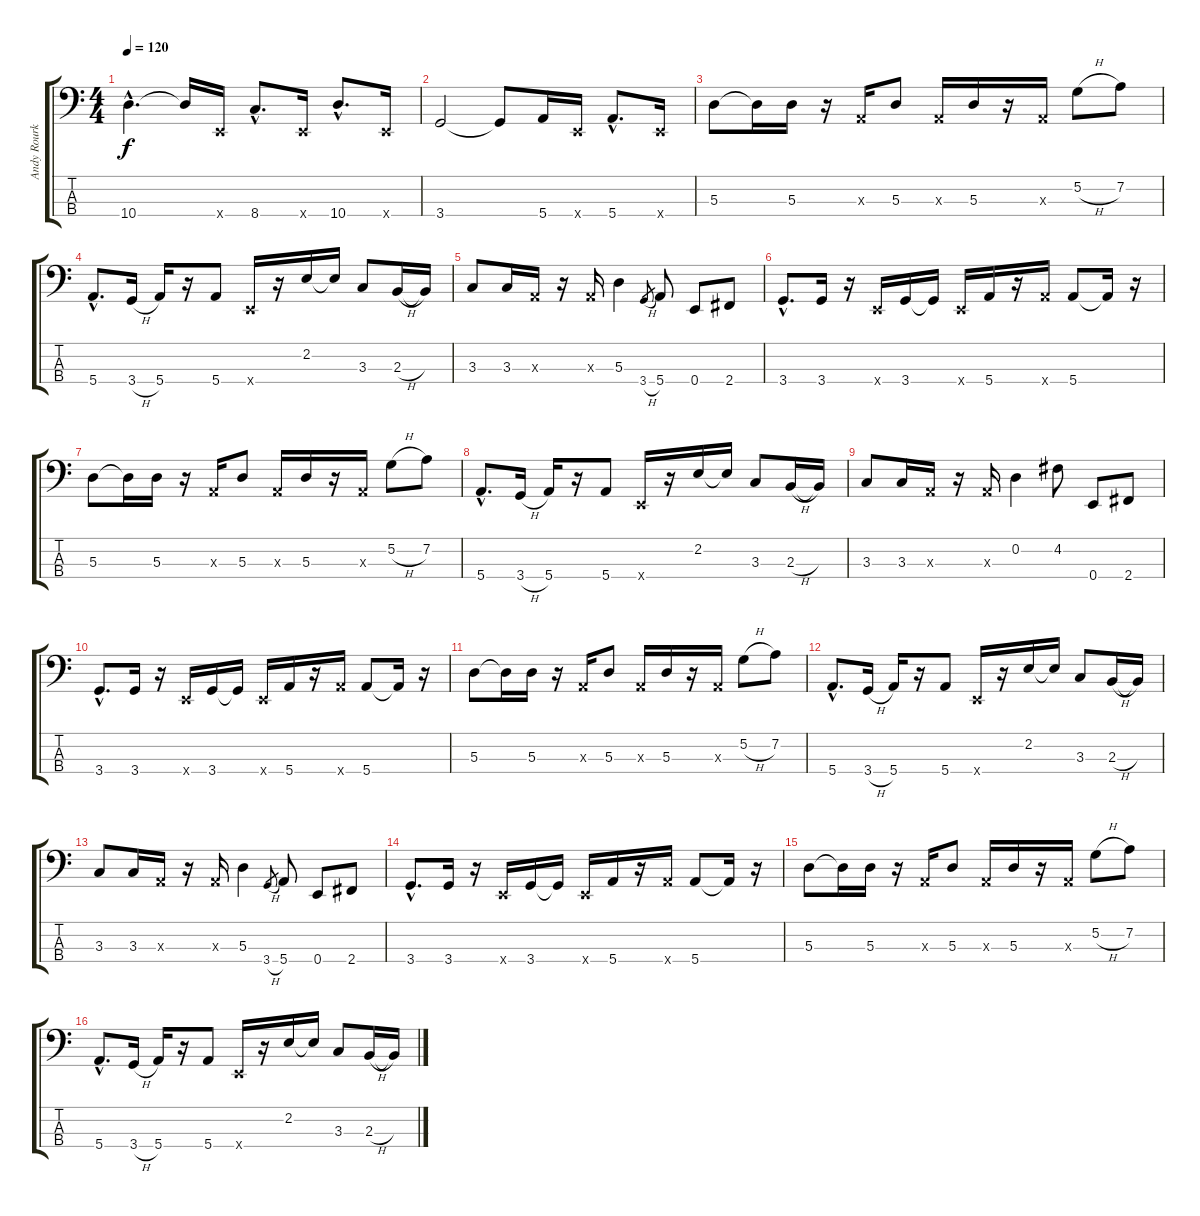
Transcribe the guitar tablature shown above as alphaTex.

\track ("Andy Rourke" "Andy Rourk") {instrument electricbasspick}
\staff {score tabs}
\tuning (G2 D2 A1 E1) {hide}
\ts (4 4)
\tempo 120
\clef f4
\ks c
10.4{hac}.4{d dy f} 10.4{t}.16 0.4{x}.16 8.4{hac}.8{d} 0.4{x}.16 10.4{hac}.8{d} 0.4{x}.16 |
3.4.2 3.4{t}.8 5.4.16 0.4{x}.16 5.4{hac}.8{d} 0.4{x}.16 |
5.3.8 5.3{t}.16 5.3.16 r.16 0.3{x}.16 5.3.8 0.3{x}.16 5.3.16 r.16 0.3{x}.16 5.2{h}.8 7.2.8 |
5.4{hac}.8{d} 3.4{h}.16 5.4.16 r.16 5.4.8 0.4{x}.16 r.16 2.2.16 2.2{t}.16 3.3.8 2.3{h}.16 2.3{t}.16 |
3.3.8 3.3.16 0.3{x}.16 r.16 0.3{x}.16 5.3.4 3.4{h}.8{gr} 5.4.8 0.4.8 2.4.8 |
3.4{hac}.8{d} 3.4.16 r.16 0.4{x}.16 3.4.16 3.4{t}.16 0.4{x}.16 5.4.16 r.16 5.4{x}.16 5.4.8 5.4{t}.16 r.16 |
5.3.8 5.3{t}.16 5.3.16 r.16 0.3{x}.16 5.3.8 0.3{x}.16 5.3.16 r.16 0.3{x}.16 5.2{h}.8 7.2.8 |
5.4{hac}.8{d} 3.4{h}.16 5.4.16 r.16 5.4.8 0.4{x}.16 r.16 2.2.16 2.2{t}.16 3.3.8 2.3{h}.16 2.3{t}.16 |
3.3.8 3.3.16 0.3{x}.16 r.16 0.3{x}.16 0.2.4 4.2.8 0.4.8 2.4.8 |
3.4{hac}.8{d} 3.4.16 r.16 0.4{x}.16 3.4.16 3.4{t}.16 0.4{x}.16 5.4.16 r.16 5.4{x}.16 5.4.8 5.4{t}.16 r.16 |
5.3.8 5.3{t}.16 5.3.16 r.16 0.3{x}.16 5.3.8 0.3{x}.16 5.3.16 r.16 0.3{x}.16 5.2{h}.8 7.2.8 |
5.4{hac}.8{d} 3.4{h}.16 5.4.16 r.16 5.4.8 0.4{x}.16 r.16 2.2.16 2.2{t}.16 3.3.8 2.3{h}.16 2.3{t}.16 |
3.3.8 3.3.16 0.3{x}.16 r.16 0.3{x}.16 5.3.4 3.4{h}.8{gr} 5.4.8 0.4.8 2.4.8 |
3.4{hac}.8{d} 3.4.16 r.16 0.4{x}.16 3.4.16 3.4{t}.16 0.4{x}.16 5.4.16 r.16 5.4{x}.16 5.4.8 5.4{t}.16 r.16 |
5.3.8 5.3{t}.16 5.3.16 r.16 0.3{x}.16 5.3.8 0.3{x}.16 5.3.16 r.16 0.3{x}.16 5.2{h}.8 7.2.8 |
5.4{hac}.8{d} 3.4{h}.16 5.4.16 r.16 5.4.8 0.4{x}.16 r.16 2.2.16 2.2{t}.16 3.3.8 2.3{h}.16 2.3{t}.16
